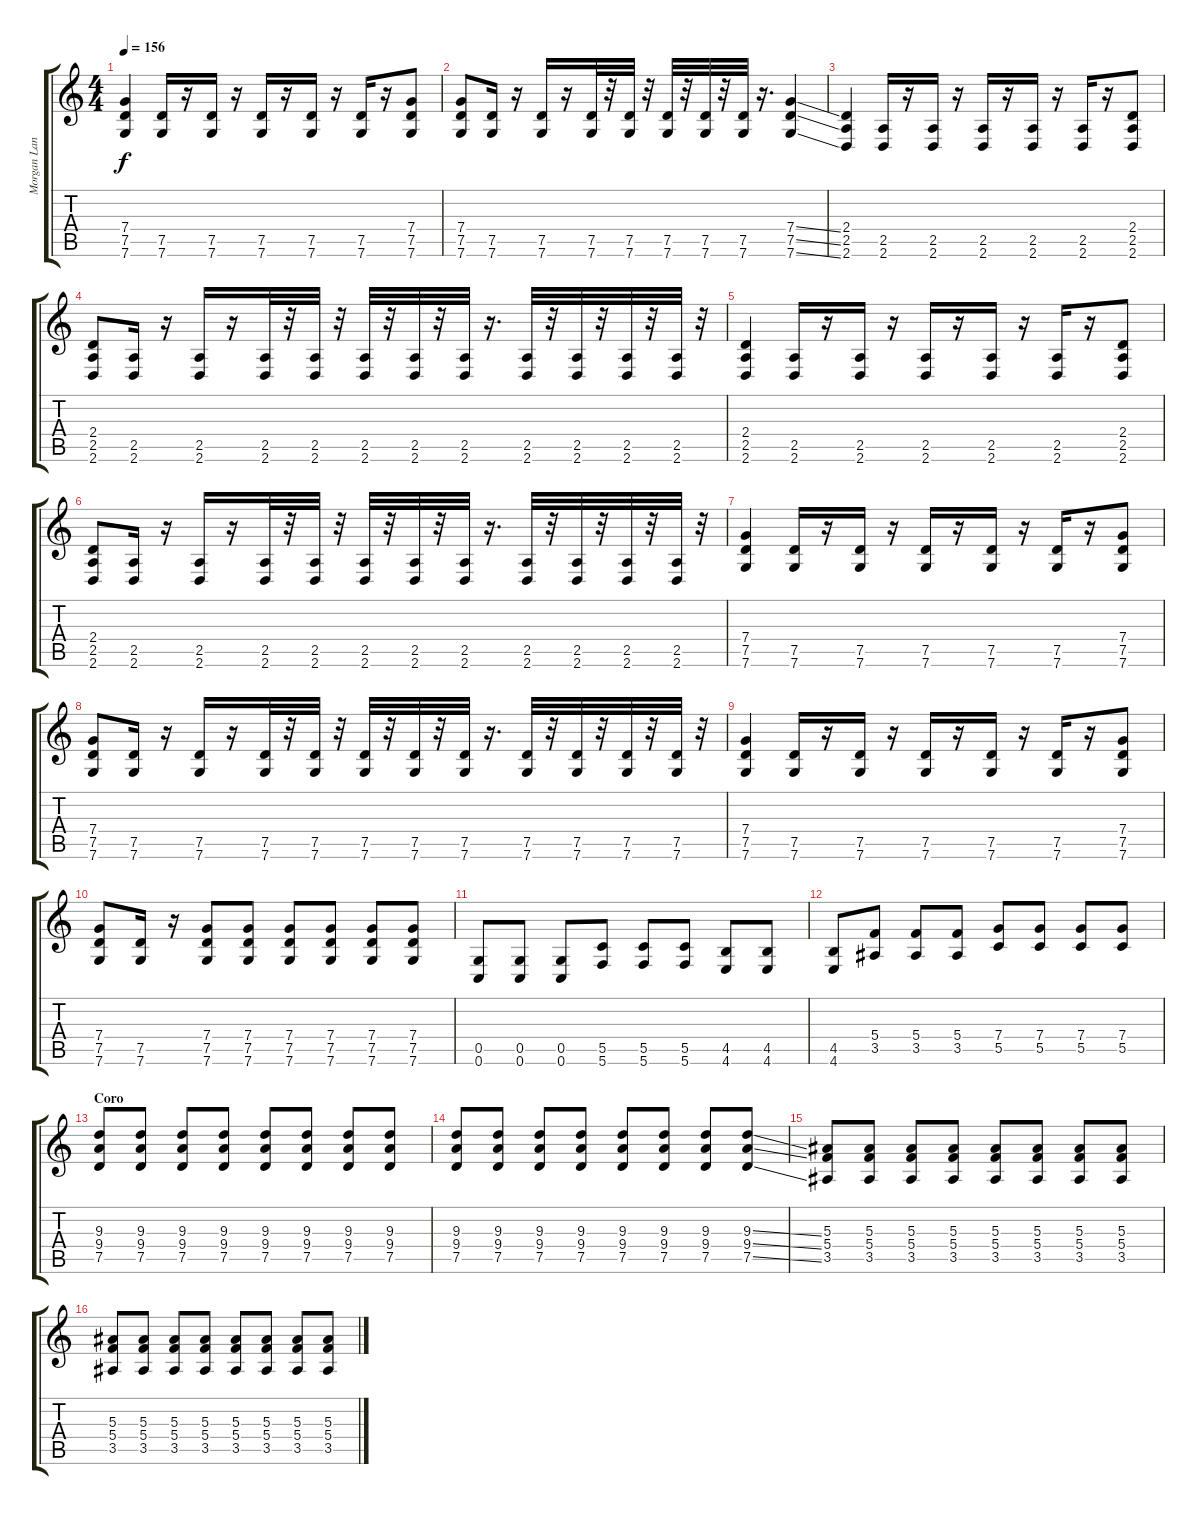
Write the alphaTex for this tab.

\track ("Morgan Lander" "Morgan Lan") {instrument distortionguitar}
\staff {score tabs}
\tuning (D4 A3 F3 C3 G2 C2) {hide}
\ts (4 4)
\tempo 156
\clef g2
\ks c
(7.4 7.5 7.6).4{dy f} (7.5 7.6).16 r.16 (7.5 7.6).16 r.16 (7.5 7.6).16 r.16 (7.5 7.6).16 r.16 (7.5 7.6).16 r.16 (7.4 7.5 7.6).8 |
(7.4 7.5 7.6).8 (7.5 7.6).16 r.16 (7.5 7.6).16 r.16 (7.5 7.6).32 r.32 (7.5 7.6).32 r.32 (7.5 7.6).32 r.32 (7.5 7.6).32 r.32 (7.5 7.6).32 r.16{d} (7.4{ss} 7.5{ss} 7.6{ss}).4 |
(2.4 2.5 2.6).4 (2.5 2.6).16 r.16 (2.5 2.6).16 r.16 (2.5 2.6).16 r.16 (2.5 2.6).16 r.16 (2.5 2.6).16 r.16 (2.4 2.5 2.6).8 |
(2.4 2.5 2.6).8 (2.5 2.6).16 r.16 (2.5 2.6).16 r.16 (2.5 2.6).32 r.32 (2.5 2.6).32 r.32 (2.5 2.6).32 r.32 (2.5 2.6).32 r.32 (2.5 2.6).32 r.16{d} (2.5 2.6).32 r.32 (2.5 2.6).32 r.32 (2.5 2.6).32 r.32 (2.5 2.6).32 r.32 |
(2.4 2.5 2.6).4 (2.5 2.6).16 r.16 (2.5 2.6).16 r.16 (2.5 2.6).16 r.16 (2.5 2.6).16 r.16 (2.5 2.6).16 r.16 (2.4 2.5 2.6).8 |
(2.4 2.5 2.6).8 (2.5 2.6).16 r.16 (2.5 2.6).16 r.16 (2.5 2.6).32 r.32 (2.5 2.6).32 r.32 (2.5 2.6).32 r.32 (2.5 2.6).32 r.32 (2.5 2.6).32 r.16{d} (2.5 2.6).32 r.32 (2.5 2.6).32 r.32 (2.5 2.6).32 r.32 (2.5 2.6).32 r.32 |
(7.4 7.5 7.6).4 (7.5 7.6).16 r.16 (7.5 7.6).16 r.16 (7.5 7.6).16 r.16 (7.5 7.6).16 r.16 (7.5 7.6).16 r.16 (7.4 7.5 7.6).8 |
(7.4 7.5 7.6).8 (7.5 7.6).16 r.16 (7.5 7.6).16 r.16 (7.5 7.6).32 r.32 (7.5 7.6).32 r.32 (7.5 7.6).32 r.32 (7.5 7.6).32 r.32 (7.5 7.6).32 r.16{d} (7.5 7.6).32 r.32 (7.5 7.6).32 r.32 (7.5 7.6).32 r.32 (7.5 7.6).32 r.32 |
(7.4 7.5 7.6).4 (7.5 7.6).16 r.16 (7.5 7.6).16 r.16 (7.5 7.6).16 r.16 (7.5 7.6).16 r.16 (7.5 7.6).16 r.16 (7.4 7.5 7.6).8 |
(7.4 7.5 7.6).8 (7.5 7.6).16 r.16 (7.4 7.5 7.6).8 (7.4 7.5 7.6).8 (7.4 7.5 7.6).8 (7.4 7.5 7.6).8 (7.4 7.5 7.6).8 (7.4 7.5 7.6).8 |
(0.5 0.6).8 (0.5 0.6).8 (0.5 0.6).8 (5.5 5.6).8 (5.5 5.6).8 (5.5 5.6).8 (4.5 4.6).8 (4.5 4.6).8 |
(4.5 4.6).8 (5.4 3.5).8 (5.4 3.5).8 (5.4 3.5).8 (7.4 5.5).8 (7.4 5.5).8 (7.4 5.5).8 (7.4 5.5).8 |
\section ("" "Coro")
(9.3 9.4 7.5).8 (9.3 9.4 7.5).8 (9.3 9.4 7.5).8 (9.3 9.4 7.5).8 (9.3 9.4 7.5).8 (9.3 9.4 7.5).8 (9.3 9.4 7.5).8 (9.3 9.4 7.5).8 |
(9.3 9.4 7.5).8 (9.3 9.4 7.5).8 (9.3 9.4 7.5).8 (9.3 9.4 7.5).8 (9.3 9.4 7.5).8 (9.3 9.4 7.5).8 (9.3 9.4 7.5).8 (9.3{ss} 9.4{ss} 7.5{ss}).8 |
(5.3 5.4 3.5).8 (5.3 5.4 3.5).8 (5.3 5.4 3.5).8 (5.3 5.4 3.5).8 (5.3 5.4 3.5).8 (5.3 5.4 3.5).8 (5.3 5.4 3.5).8 (5.3 5.4 3.5).8 |
(5.3 5.4 3.5).8 (5.3 5.4 3.5).8 (5.3 5.4 3.5).8 (5.3 5.4 3.5).8 (5.3 5.4 3.5).8 (5.3 5.4 3.5).8 (5.3 5.4 3.5).8 (5.3{ss} 5.4{ss} 3.5{ss}).8
